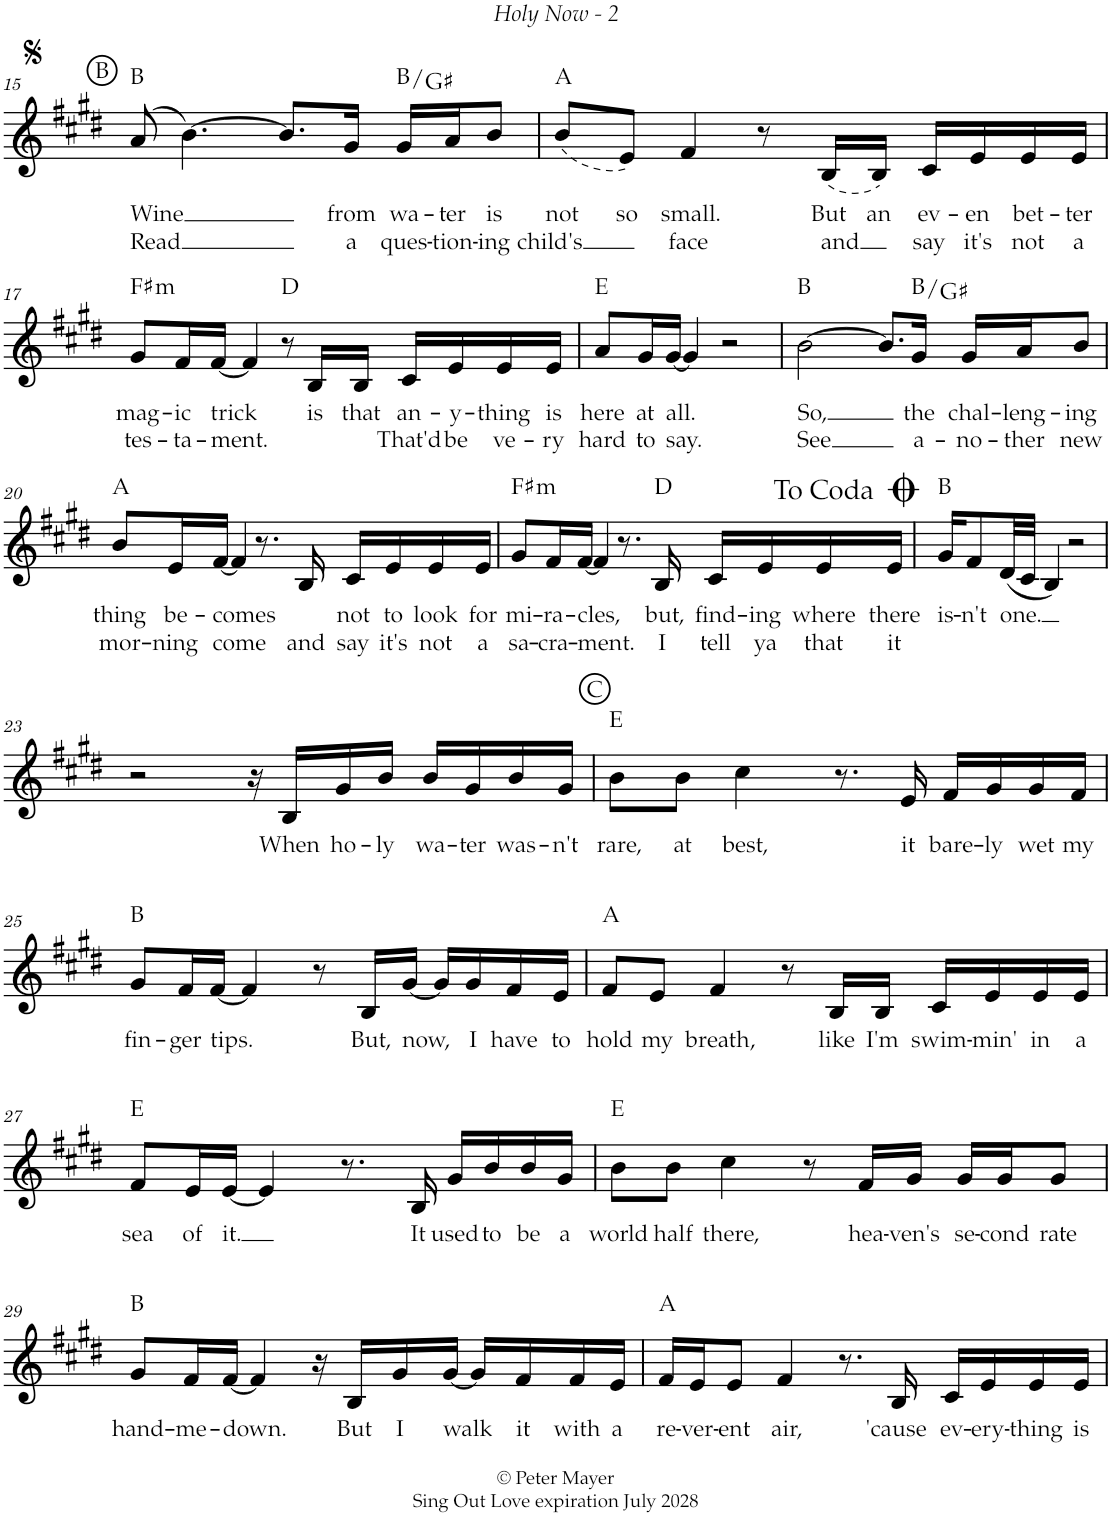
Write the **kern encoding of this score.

**kern	**text	**text	**harte
*part1	*part1	*part1	*part1
*staff1	*staff1	*staff1	*
*I"Violin	*	*	*
*I'Vln	*	*	*
!!LO:PB:g=z
*clefG2	*	*	*
*k[f#c#g#d#]	*	*	*
*E:	*	*	*
*M4/4	*	*	*
!!LO:REH:place=s1:a:cj:enc=circle:t=B
=15	=15	=15	=15
!	!LO:LY:b	!LO:LY:b	!
(>8a/	Wine	Read	B:maj
[>4.b\)	.	.	.
8.b/L]	.	.	.
!	!LO:LY:b	!LO:LY:b	!
16g#/Jk	from	a	.
!	!LO:LY:b	!LO:LY:b	!
16g#/LL	wa-	ques-	B:maj/6
!	!LO:LY:b	!LO:LY:b	!
16a/J	-ter	-tion-	.
!	!LO:LY:b	!LO:LY:b	!
8b/J	is	-ing	.
=16	=16	=16	=16
!	!LO:LY:b	!LO:LY:b	!
(<8b/L	not	child's	A:maj
!	!LO:LY:b	!	!
8e/J)	so	.	.
!	!LO:LY:b	!LO:LY:b	!
4f#/	small.	face	.
8r	.	.	.
!	!LO:LY:b	!LO:LY:b	!
(<16B/LL	But	and	.
!	!LO:LY:b	!	!
16B/JJ)	an	.	.
!	!LO:LY:b	!LO:LY:b	!
16c#/LL	ev-	say	.
!	!LO:LY:b	!LO:LY:b	!
16e/	-en	it's	.
!	!LO:LY:b	!LO:LY:b	!
16e/	bet-	not	.
!	!LO:LY:b	!LO:LY:b	!
16e/JJ	-ter	a	.
!!LO:LB:g=z
=17	=17	=17	=17
!	!LO:LY:b	!LO:LY:b	!LO:H:kt=m
8g#/L	mag-	tes-	F#:min
!	!LO:LY:b	!LO:LY:b	!
16f#/L	-ic	-ta-	.
!	!LO:LY:b	!LO:LY:b	!
[<16f#/JJ	trick	-ment.	.
4f#/]	.	.	.
8r	.	.	D:maj
!	!LO:LY:b	!	!
16B/LL	is	.	.
!	!LO:LY:b	!	!
16B/JJ	that	.	.
!	!LO:LY:b	!LO:LY:b	!
16c#/LL	an-	That'd	.
!	!LO:LY:b	!LO:LY:b	!
16e/	-y-	be	.
!	!LO:LY:b	!LO:LY:b	!
16e/	-thing	ve-	.
!	!LO:LY:b	!LO:LY:b	!
16e/JJ	is	-ry	.
=18	=18	=18	=18
!	!LO:LY:b	!LO:LY:b	!
8a/L	here	hard	E:maj
!	!LO:LY:b	!LO:LY:b	!
16g#/L	at	to	.
!	!LO:LY:b	!LO:LY:b	!
[<16g#/JJ	all.	say.	.
4g#/]	.	.	.
2r	.	.	.
=19	=19	=19	=19
!	!LO:LY:b	!LO:LY:b	!
[>2b\	So,	See	B:maj
8.b/L]	.	.	.
!	!LO:LY:b	!LO:LY:b	!
16g#/Jk	the	a-	B:maj/6
!	!LO:LY:b	!LO:LY:b	!
16g#/LL	chal-	-no-	.
!	!LO:LY:b	!LO:LY:b	!
16a/J	-leng-	-ther	.
!	!LO:LY:b	!LO:LY:b	!
8b/J	-ing	new	.
!!LO:LB:g=z
=20	=20	=20	=20
!	!LO:LY:b	!LO:LY:b	!
8b/L	thing	mor-	A:maj
!	!LO:LY:b	!LO:LY:b	!
16e/L	be-	-ning	.
!	!LO:LY:b	!LO:LY:b	!
[<16f#/JJ	-comes	come	.
4f#/]	.	.	.
8.r	.	.	.
!	!	!LO:LY:b	!
16B/	.	and	.
!	!LO:LY:b	!LO:LY:b	!
16c#/LL	not	say	.
!	!LO:LY:b	!LO:LY:b	!
16e/	to	it's	.
!	!LO:LY:b	!LO:LY:b	!
16e/	look	not	.
!	!LO:LY:b	!LO:LY:b	!
16e/JJ	for	a	.
=21	=21	=21	=21
!	!LO:LY:b	!LO:LY:b	!LO:H:kt=m
8g#/L	mi-	sa-	F#:min
!	!LO:LY:b	!LO:LY:b	!
16f#/L	-ra-	-cra-	.
!	!LO:LY:b	!LO:LY:b	!
[<16f#/JJ	-cles,	-ment.	.
4f#/]	.	.	.
8.r	.	.	.
!	!LO:LY:b	!LO:LY:b	!
16B/	but,	I	D:maj
!	!LO:LY:b	!LO:LY:b	!
16c#/LL	find-	tell	.
!	!LO:LY:b	!LO:LY:b	!
16e/	-ing	ya	.
!	!LO:LY:b	!LO:LY:b	!
16e/	where	that	.
!	!LO:LY:b	!LO:LY:b	!
16e/JJ	there	it	.
!LO:TX:a:t=<font size="12"/><font face="Palatino"/>To Coda	!	!	!
=22	=22	=22	=22
!	!LO:LY:b	!	!
16g#/KL	is-	.	B:maj
!	!LO:LY:b	!	!
8f#/	-n't	.	.
!	!LO:LY:b	!	!
(<32d#/LL	one.	.	.
32c#/JJJ	.	.	.
4B/)	.	.	.
2r	.	.	.
!!LO:LB:g=z
=23	=23	=23	=23
2r	.	.	.
16r	.	.	.
!	!LO:LY:b	!	!
16B/LL	When	.	.
!	!LO:LY:b	!	!
16g#/	ho-	.	.
!	!LO:LY:b	!	!
16b/JJ	-ly	.	.
!	!LO:LY:b	!	!
16b/LL	wa-	.	.
!	!LO:LY:b	!	!
16g#/	-ter	.	.
!	!LO:LY:b	!	!
16b/	was-	.	.
!	!LO:LY:b	!	!
16g#/JJ	-n't	.	.
!!LO:REH:place=s1:a:cj:enc=circle:t=C
=24	=24	=24	=24
!	!LO:LY:b	!	!
8b\L	rare,	.	E:maj
!	!LO:LY:b	!	!
8b\J	at	.	.
!	!LO:LY:b	!	!
4cc#\	best,	.	.
8.r	.	.	.
!	!LO:LY:b	!	!
16e/	it	.	.
!	!LO:LY:b	!	!
16f#/LL	bare-	.	.
!	!LO:LY:b	!	!
16g#/	-ly	.	.
!	!LO:LY:b	!	!
16g#/	wet	.	.
!	!LO:LY:b	!	!
16f#/JJ	my	.	.
!!LO:LB:g=z
=25	=25	=25	=25
!	!LO:LY:b	!	!
8g#/L	fin-	.	B:maj
!	!LO:LY:b	!	!
16f#/L	-ger	.	.
!	!LO:LY:b	!	!
[<16f#/JJ	tips.	.	.
4f#/]	.	.	.
8r	.	.	.
!	!LO:LY:b	!	!
16B/LL	But,	.	.
!	!LO:LY:b	!	!
[<16g#/JJ	now,	.	.
16g#/LL]	.	.	.
!	!LO:LY:b	!	!
16g#/	I	.	.
!	!LO:LY:b	!	!
16f#/	have	.	.
!	!LO:LY:b	!	!
16e/JJ	to	.	.
=26	=26	=26	=26
!	!LO:LY:b	!	!
8f#/L	hold	.	A:maj
!	!LO:LY:b	!	!
8e/J	my	.	.
!	!LO:LY:b	!	!
4f#/	breath,	.	.
8r	.	.	.
!	!LO:LY:b	!	!
16B/LL	like	.	.
!	!LO:LY:b	!	!
16B/JJ	I'm	.	.
!	!LO:LY:b	!	!
16c#/LL	swim-	.	.
!	!LO:LY:b	!	!
16e/	-min'	.	.
!	!LO:LY:b	!	!
16e/	in	.	.
!	!LO:LY:b	!	!
16e/JJ	a	.	.
!!LO:LB:g=z
=27	=27	=27	=27
!	!LO:LY:b	!	!
8f#/L	sea	.	E:maj
!	!LO:LY:b	!	!
16e/L	of	.	.
!	!LO:LY:b	!	!
[<16e/JJ	it.	.	.
4e/]	.	.	.
8.r	.	.	.
!	!LO:LY:b	!	!
16B/	It	.	.
!	!LO:LY:b	!	!
16g#/LL	used	.	.
!	!LO:LY:b	!	!
16b/	to	.	.
!	!LO:LY:b	!	!
16b/	be	.	.
!	!LO:LY:b	!	!
16g#/JJ	a	.	.
=28	=28	=28	=28
!	!LO:LY:b	!	!
8b\L	world	.	E:maj
!	!LO:LY:b	!	!
8b\J	half	.	.
!	!LO:LY:b	!	!
4cc#\	there,	.	.
8r	.	.	.
!	!LO:LY:b	!	!
16f#/LL	hea-	.	.
!	!LO:LY:b	!	!
16g#/JJ	-ven's	.	.
!	!LO:LY:b	!	!
16g#/LL	se-	.	.
!	!LO:LY:b	!	!
16g#/J	-cond	.	.
!	!LO:LY:b	!	!
8g#/J	rate	.	.
!!LO:LB:g=z
=29	=29	=29	=29
!	!LO:LY:b	!	!
8g#/L	hand-	.	B:maj
!	!LO:LY:b	!	!
16f#/L	-me-	.	.
!	!LO:LY:b	!	!
[<16f#/JJ	-down.	.	.
4f#/]	.	.	.
16r	.	.	.
!	!LO:LY:b	!	!
16B/LL	But	.	.
!	!LO:LY:b	!	!
16g#/	I	.	.
!	!LO:LY:b	!	!
[<16g#/JJ	walk	.	.
16g#/LL]	.	.	.
!	!LO:LY:b	!	!
16f#/	it	.	.
!	!LO:LY:b	!	!
16f#/	with	.	.
!	!LO:LY:b	!	!
16e/JJ	a	.	.
=30	=30	=30	=30
!	!LO:LY:b	!	!
16f#/LL	re-	.	A:maj
!	!LO:LY:b	!	!
16e/J	-ver-	.	.
!	!LO:LY:b	!	!
8e/J	-ent	.	.
!	!LO:LY:b	!	!
4f#/	air,	.	.
8.r	.	.	.
!	!LO:LY:b	!	!
16B/	'cause	.	.
!	!LO:LY:b	!	!
16c#/LL	ev-	.	.
!	!LO:LY:b	!	!
16e/	-ery-	.	.
!	!LO:LY:b	!	!
16e/	-thing	.	.
!	!LO:LY:b	!	!
16e/JJ	is	.	.
=	=	=	=
*-	*-	*-	*-
